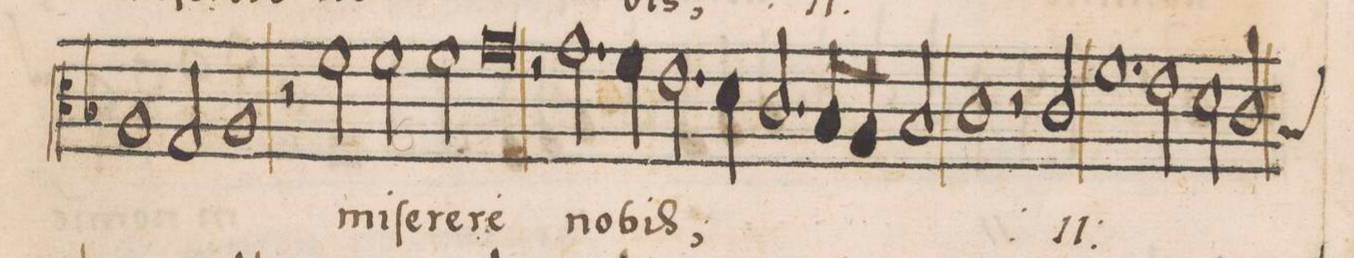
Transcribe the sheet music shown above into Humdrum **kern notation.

**kern	**text
*I"TENOR	*
*clefC3	*
*k[b-]	*
*met(C|)	*
*M2/1	*
1A	.
2G/	.
=19-	=19-
1A	-bis
*	*Xij
2r	.
2f\	mi-
=20-	=20-
2f\	-ſe-
2f\	-re-
0g	-re
=21-	=21-
2r	.
2.g\	no-
=22-	=22-
4f\	-biS;
2.e\	.
4d\	.
2.c/	.
=23-	=23-
8B-/L	.
8A/J	.
2B-/	.
1c	.
=24-	=24-
2r	.
*	*ij
2c/	mi-
1.f	-ſe-
=25-	=25-
2e\	.
2d\	-re-
*custos:B	*
2c/	.
=26-	=26-
*-	*-
